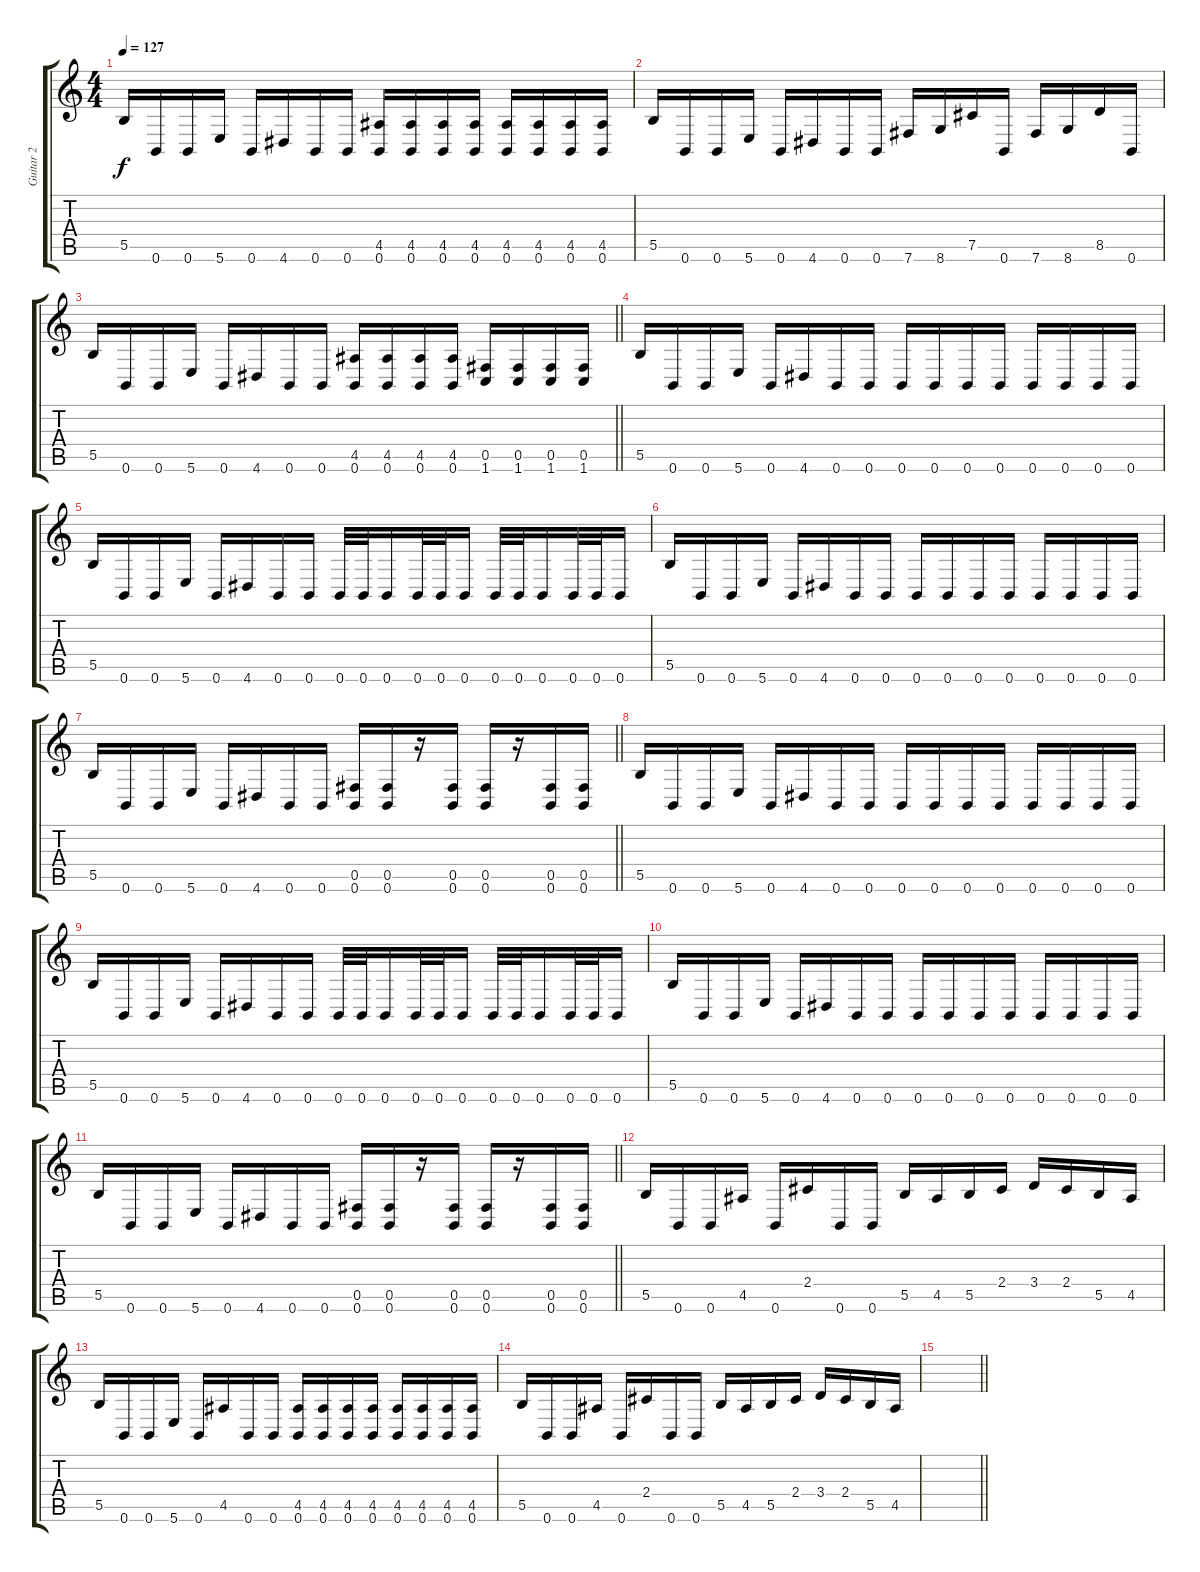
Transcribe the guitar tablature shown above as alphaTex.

\track ("Guitar 2" "Guitar 2") {instrument distortionguitar}
\staff {score tabs}
\tuning (Db4 Ab3 E3 B2 Gb2 B1) {hide}
\ts (4 4)
\tempo 127
\clef g2
\ks c
5.5.16{dy f} 0.6.16 0.6.16 5.6.16 0.6.16 4.6.16 0.6.16 0.6.16 (4.5 0.6).16 (4.5 0.6).16 (4.5 0.6).16 (4.5 0.6).16 (4.5 0.6).16 (4.5 0.6).16 (4.5 0.6).16 (4.5 0.6).16 |
5.5.16 0.6.16 0.6.16 5.6.16 0.6.16 4.6.16 0.6.16 0.6.16 7.6.16 8.6.16 7.5.16 0.6.16 7.6.16 8.6.16 8.5.16 0.6.16 |
\barLineRight lightlight
5.5.16 0.6.16 0.6.16 5.6.16 0.6.16 4.6.16 0.6.16 0.6.16 (4.5 0.6).16 (4.5 0.6).16 (4.5 0.6).16 (4.5 0.6).16 (0.5 1.6).16 (0.5 1.6).16 (0.5 1.6).16 (0.5 1.6).16 |
5.5.16 0.6.16 0.6.16 5.6.16 0.6.16 4.6.16 0.6.16 0.6.16 0.6.16 0.6.16 0.6.16 0.6.16 0.6.16 0.6.16 0.6.16 0.6.16 |
5.5.16 0.6.16 0.6.16 5.6.16 0.6.16 4.6.16 0.6.16 0.6.16 0.6.32 0.6.32 0.6.16 0.6.32 0.6.32 0.6.16 0.6.32 0.6.32 0.6.16 0.6.32 0.6.32 0.6.16 |
5.5.16 0.6.16 0.6.16 5.6.16 0.6.16 4.6.16 0.6.16 0.6.16 0.6.16 0.6.16 0.6.16 0.6.16 0.6.16 0.6.16 0.6.16 0.6.16 |
\barLineRight lightlight
5.5.16 0.6.16 0.6.16 5.6.16 0.6.16 4.6.16 0.6.16 0.6.16 (0.5 0.6).16 (0.5 0.6).16 r.16 (0.5 0.6).16 (0.5 0.6).16 r.16 (0.5 0.6).16 (0.5 0.6).16 |
5.5.16 0.6.16 0.6.16 5.6.16 0.6.16 4.6.16 0.6.16 0.6.16 0.6.16 0.6.16 0.6.16 0.6.16 0.6.16 0.6.16 0.6.16 0.6.16 |
5.5.16 0.6.16 0.6.16 5.6.16 0.6.16 4.6.16 0.6.16 0.6.16 0.6.32 0.6.32 0.6.16 0.6.32 0.6.32 0.6.16 0.6.32 0.6.32 0.6.16 0.6.32 0.6.32 0.6.16 |
5.5.16 0.6.16 0.6.16 5.6.16 0.6.16 4.6.16 0.6.16 0.6.16 0.6.16 0.6.16 0.6.16 0.6.16 0.6.16 0.6.16 0.6.16 0.6.16 |
\barLineRight lightlight
5.5.16 0.6.16 0.6.16 5.6.16 0.6.16 4.6.16 0.6.16 0.6.16 (0.5 0.6).16 (0.5 0.6).16 r.16 (0.5 0.6).16 (0.5 0.6).16 r.16 (0.5 0.6).16 (0.5 0.6).16 |
5.5.16 0.6.16 0.6.16 4.5.16 0.6.16 2.4.16 0.6.16 0.6.16 5.5.16 4.5.16 5.5.16 2.4.16 3.4.16 2.4.16 5.5.16 4.5.16 |
5.5.16 0.6.16 0.6.16 5.6.16 0.6.16 4.5.16 0.6.16 0.6.16 (4.5 0.6).16 (4.5 0.6).16 (4.5 0.6).16 (4.5 0.6).16 (4.5 0.6).16 (4.5 0.6).16 (4.5 0.6).16 (4.5 0.6).16 |
5.5.16 0.6.16 0.6.16 4.5.16 0.6.16 2.4.16 0.6.16 0.6.16 5.5.16 4.5.16 5.5.16 2.4.16 3.4.16 2.4.16 5.5.16 4.5.16 |
\barLineRight lightlight
